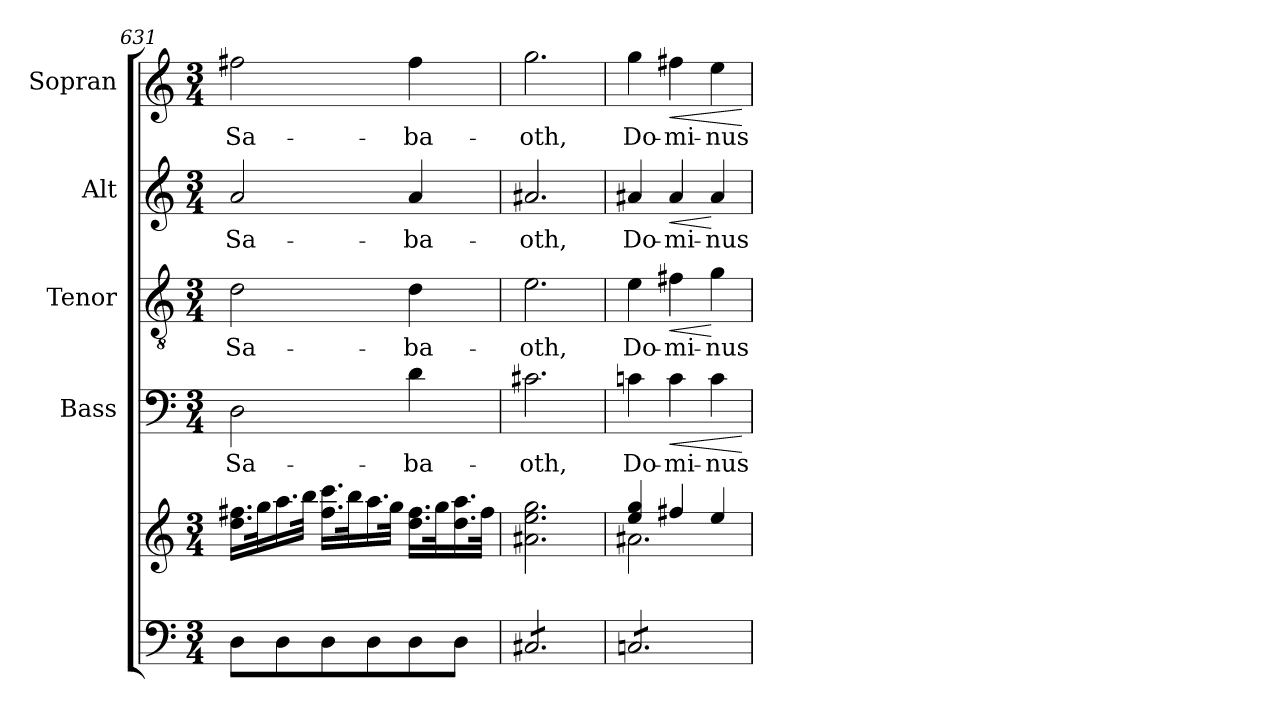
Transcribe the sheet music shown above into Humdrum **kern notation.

**kern	**kern	**kern	**text	**dynam	**kern	**text	**dynam	**kern	**text	**dynam	**kern	**text	**dynam
*part5	*part5	*part4	*part4	*part4	*part3	*part3	*part3	*part2	*part2	*part2	*part1	*part1	*part1
*staff6	*staff5	*staff4	*staff4	*staff4	*staff3	*staff3	*staff3	*staff2	*staff2	*staff2	*staff1	*staff1	*staff1
*	*	*I"Bass	*	*	*I"Tenor	*	*	*I"Alt	*	*	*I"Sopran	*	*
*	*	*I'B.	*	*	*I'T.	*	*	*I'A.	*	*	*I'S.	*	*
*clefF4	*clefG2	*clefF4	*	*	*clefGv2	*	*	*clefG2	*	*	*clefG2	*	*
*k[]	*k[]	*k[]	*	*	*k[]	*	*	*k[]	*	*	*k[]	*	*
*C:	*C:	*C:	*	*	*C:	*	*	*C:	*	*	*C:	*	*
*M3/4	*M3/4	*M3/4	*	*	*M3/4	*	*	*M3/4	*	*	*M3/4	*	*
=631	=631	=631	=631	=631	=631	=631	=631	=631	=631	=631	=631	=631	=631
!	!	!	!LO:LY:b	!	!	!LO:LY:b	!	!	!LO:LY:b	!	!	!LO:LY:b	!
8D\L	16.dd\ 16.ff#X\LL	2D\	Sa-	.	2d\	Sa-	.	2a/	Sa-	.	2ff#X\	Sa-	.
.	32gg\k	.	.	.	.	.	.	.	.	.	.	.	.
8D\	16.aa\	.	.	.	.	.	.	.	.	.	.	.	.
.	32bb\JJk	.	.	.	.	.	.	.	.	.	.	.	.
8D\	16.ff#\ 16.ccc\LL	.	.	.	.	.	.	.	.	.	.	.	.
.	32bb\k	.	.	.	.	.	.	.	.	.	.	.	.
8D\	16.aa\	.	.	.	.	.	.	.	.	.	.	.	.
.	32gg\JJk	.	.	.	.	.	.	.	.	.	.	.	.
!	!	!	!LO:LY:b	!	!	!LO:LY:b	!	!	!LO:LY:b	!	!	!LO:LY:b	!
8D\	16.dd\ 16.ff#\LL	4d\	-ba-	.	4d\	-ba-	.	4a/	-ba-	.	4ff#\	-ba-	.
.	32gg\k	.	.	.	.	.	.	.	.	.	.	.	.
8D\J	16.dd\ 16.aa\	.	.	.	.	.	.	.	.	.	.	.	.
.	32ff#\JJk	.	.	.	.	.	.	.	.	.	.	.	.
=632	=632	=632	=632	=632	=632	=632	=632	=632	=632	=632	=632	=632	=632
!	!	!	!LO:LY:b	!	!	!LO:LY:b	!	!	!LO:LY:b	!	!	!LO:LY:b	!
*tremolo	*	*	*	*	*	*	*	*	*	*	*	*	*
8C#X/L	2.a#X\ 2.ee\ 2.gg\	2.c#X\	-oth,	.	2.e\	-oth,	.	2.a#X/	-oth,	.	2.gg\	-oth,	.
8C#X/	.	.	.	.	.	.	.	.	.	.	.	.	.
8C#X/	.	.	.	.	.	.	.	.	.	.	.	.	.
8C#X/	.	.	.	.	.	.	.	.	.	.	.	.	.
8C#X/	.	.	.	.	.	.	.	.	.	.	.	.	.
8C#X/J	.	.	.	.	.	.	.	.	.	.	.	.	.
=633	=633	=633	=633	=633	=633	=633	=633	=633	=633	=633	=633	=633	=633
*	*^	*	*	*	*	*	*	*	*	*	*	*	*
!	!	!	!	!LO:LY:b	!	!	!LO:LY:b	!	!	!LO:LY:b	!	!	!LO:LY:b	!
8Cn/L	4ee/ 4gg/	2.a#X\	4cn\	Do-	.	4e\	Do-	.	4a#X/	Do-	.	4gg\	Do-	.
8Cn/	.	.	.	.	.	.	.	.	.	.	.	.	.	.
!	!	!	!	!LO:LY:b	!LO:HP:b	!	!LO:LY:b	!LO:HP:b	!	!LO:LY:b	!LO:HP:b	!	!LO:LY:b	!LO:HP:b
8Cn/	4ff#X/	.	4c\	-mi-	<	4f#X\	-mi-	<	4a#/	-mi-	<	4ff#X\	-mi-	<
8Cn/	.	.	.	.	.	.	.	.	.	.	.	.	.	.
!	!	!	!	!LO:LY:b	!	!	!LO:LY:b	!	!	!LO:LY:b	!	!	!LO:LY:b	!
8Cn/	4ee/	.	4c\	-nus	.	4g\	-nus	[	4a#/	-nus	[	4ee\	-nus	.
8Cn/J	.	.	.	.	.	.	.	.	.	.	.	.	.	.
*Xtremolo	*	*	*	*	*	*	*	*	*	*	*	*	*	*
*	*v	*v	*	*	*	*	*	*	*	*	*	*	*	*
.	.	.	.	[	.	.	.	.	.	.	.	.	[
=	=	=	=	=	=	=	=	=	=	=	=	=	=
*-	*-	*-	*-	*-	*-	*-	*-	*-	*-	*-	*-	*-	*-
